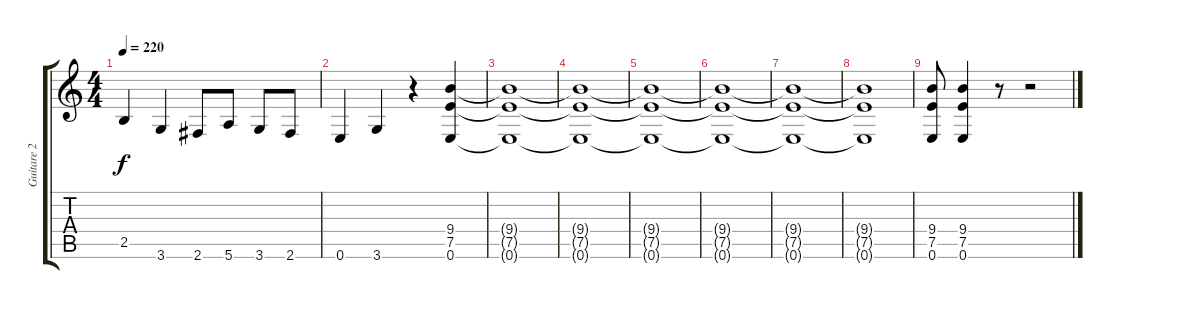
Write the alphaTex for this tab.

\track ("Guitare 2" "Guitare 2") {instrument distortionguitar}
\staff {score tabs}
\tuning (E4 B3 G3 D3 A2 E2) {hide}
\ts (4 4)
\tempo 220
\clef g2
\ks c
2.5{t}.4{dy f} 3.6.4 2.6.8 5.6.8 3.6.8 2.6.8 |
0.6.4 3.6.4 r.4 (9.4 7.5 0.6).4 |
(9.4{t} 7.5{t} 0.6{t}).1 |
(9.4{t} 7.5{t} 0.6{t}).1 |
(9.4{t} 7.5{t} 0.6{t}).1 |
(9.4{t} 7.5{t} 0.6{t}).1 |
(9.4{t} 7.5{t} 0.6{t}).1 |
(9.4{t} 7.5{t} 0.6{t}).1 |
(9.4 7.5 0.6).8 (9.4 7.5 0.6).4 r.8 r.2
